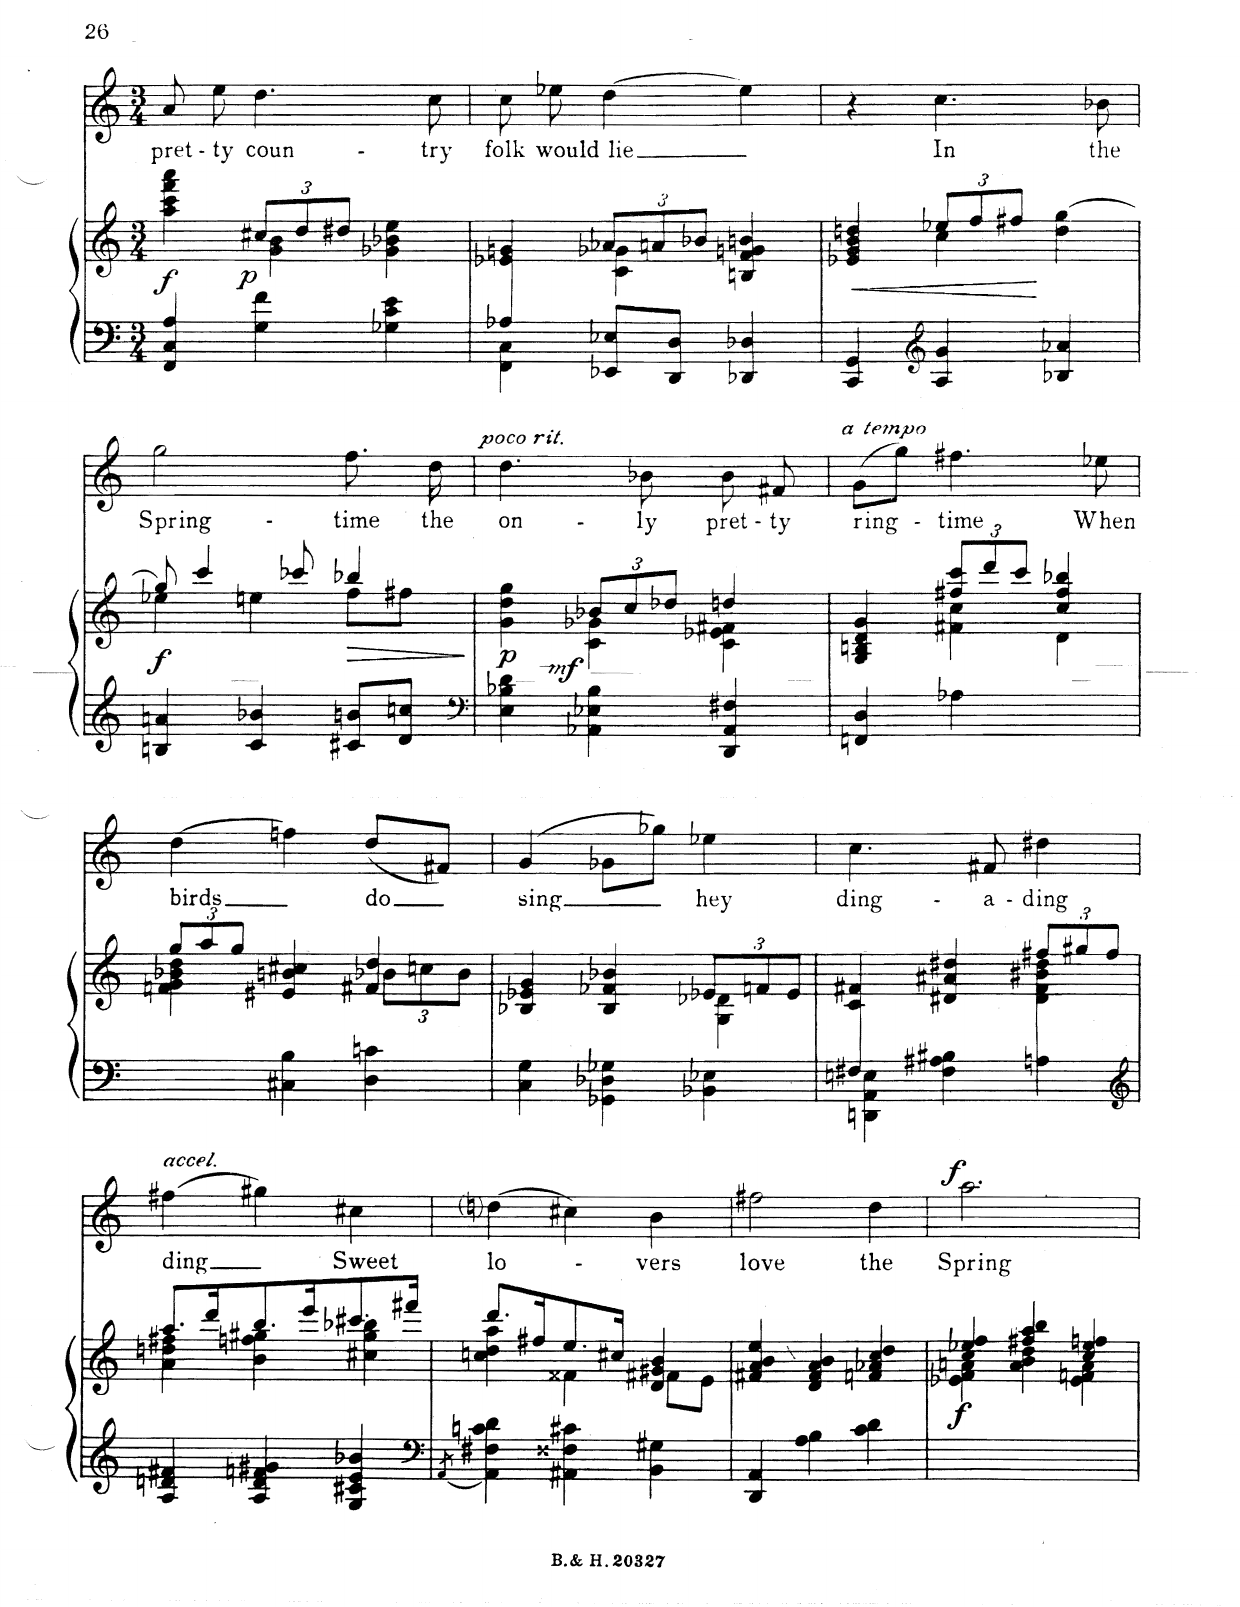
**kern	**kern	**dynam	**kern	**text	**dynam
*part2	*part2	*part2	*part1	*part1	*part1
*staff3	*staff2	*staff2/3	*staff1	*staff1	*staff1
*I"Piano	*	*	*I"Voice	*	*
*I'Pno	*	*	*	*	*
*clefF4	*clefG2	*	*clefG2	*	*
*k[]	*k[]	*	*k[]	*	*
*M3/4	*M3/4	*	*M3/4	*	*
=24	=24	=24	=24	=24	=24
*	*^	*	*	*	*
!	!	!	!LO:DY:b	!	!	!
!	!	!	!LO:DY:n=1:b	!	!	!
!	!	!	!LO:DY:n=2:b	!	!	!
!	!	!	!LO:DY:n=3:b	!	!	!
4FF/ 4C/ 4A/	4aa\ 4ccc\ 4fff\ 4aaa\	4ryy	f f f f	8a/	pret-	.
.	.	.	.	8ee\	-ty	.
*	*Xbrackettup	*	*	*	*	*
!	!	!	!LO:DY:n=4:b	!	!	!
4G\ 4f\	12cc#X/L	4g\ 4b\	p	4.dd\	coun-	.
.	12dd/	.	.	.	.	.
.	12dd#X/J	.	.	.	.	.
4G-X\ 4c\ 4e\	4g-X\ 4b-X\ 4ee\	4ryy	.	.	.	.
.	.	.	.	8cc\	-try	.
=25	=25	=25	=25	=25	=25	=25
*^	*	*	*	*	*	*
4A-X\	4FF\ 4C\	4e-X/ 4gn/	4ryy	.	8cc\	folk	.
.	.	.	.	.	8ee-X\	would	.
2ryy	8EE-X/ 8E-X/L	12a-X/L	4c\ 4g-X\	.	(4dd\	lie	.
.	.	12an/	.	.	.	.	.
.	8DD/ 8D/J	.	.	.	.	.	.
.	.	12b-X/J	.	.	.	.	.
.	4DD-X/ 4D-X/	4Bn/ 4f/ 4gn/ 4bn/	4ryy	.	4ee-\)	.	.
=26	=26	=26	=26	=26	=26	=26	=26
!	!	!	!	!LO:HP:b	!	!	!
*v	*v	*	*	*	*	*	*
4CC/ 4GG/	4e-X/ 4g/ 4b/ 4ddn/	4ryy	<	4r	.	.
*clefG2	*	*	*	*	*	*
4A/ 4g/	12ee-X/L	4cc\	.	4.cc\	In	.
.	12ff/	.	.	.	.	.
.	12ff#X/J	.	.	.	.	.
4B-X/ 4a-X/	4dd\ [>4gg\	4ryy	[	.	.	.
.	.	.	.	8b-X\	the	.
=27	=27	=27	=27	=27	=27	=27
!	!	!	!LO:DY:b	!	!	!
4Bn/ 4an/	8gg/]	4ee-X\	f	2gg\	Spring-	.
.	4ccc/	.	.	.	.	.
4c/ 4b-X/	.	4een\	.	.	.	.
.	8ccc-X/	.	.	.	.	.
!	!	!	!LO:HP:b	!	!	!
8c#X/ 8bn/L	4bb-X/	8ff\L	>	8.ff\	-time	.
8d/ 8ccn/J	.	8ff#X\J	.	.	.	.
.	.	.	.	16dd\	the	.
*	*v	*v	*	*	*	*
.	.	]	.	.	.
=28	=28	=28	=28	=28	=28
*clefF4	*	*	*	*	*
*	*^	*	*	*	*
!	!	!	!	!LO:TX:a:i:t=poco rit.	!	!
!	!	!	!LO:DY:b	!	!	!
4E\ 4B-X\ 4d\	4g\ 4dd\ 4gg\	4ryy	p	4.dd\	on-	.
!	!	!	!LO:DY:b	!	!	!
4AA-X\ 4E-X\ 4B-\	12b-X/L	4c\ 4g-X\	mf	.	.	.
.	12cc/	.	.	.	.	.
.	.	.	.	8b-X\	-ly	.
.	12dd-X/J	.	.	.	.	.
4DD/ 4AA-/ 4F#X/	4ddn/	4c\ 4e-X\ 4f#X\	.	8b-\	pret-	.
.	.	.	.	8f#X/	-ty	.
=29	=29	=29	=29	=29	=29	=29
*	*	*^	*	*	*	*
!	!	!	!	!	!LO:TX:a:i:t=a tempo	!	!
4FFn/ 4D/	4G/ 4Bn/ 4d/ 4g/	4ryy	2ryy	.	(8g\L	ring-	.
.	.	.	.	.	8gg\J)	.	.
4A-X\	12ff#X/ 12ccc/L	4f#X\ 4cc\	.	.	4.ff#X\	-time	.
.	12ddd/	.	.	.	.	.	.
.	12ccc/J	.	.	.	.	.	.
4ryy	4cc/ 4ff#/ 4bb-X/	4ryy	4d\	.	.	.	.
.	.	.	.	.	8ee-X\	When	.
=30	=30	=30	=30	=30	=30	=30	=30
4ryy	12gg/L	2ryy	4f\ 4g\ 4b-X\ 4dd\	.	(4dd\	birds	.
.	12aa/	.	.	.	.	.	.
.	12gg/J	.	.	.	.	.	.
4C#X\ 4B\	4e#X/ 4bn/ 4cc#X/	.	2ryy	.	4ffn\)	.	.
4D\ 4cn\	4f#X/ 4dd/	12b-X\L	.	.	(8dd/L	do	.
.	.	12ccn\	.	.	.	.	.
.	.	.	.	.	8f#X/J)	.	.
.	.	12b-\J	.	.	.	.	.
*	*	*v	*v	*	*	*	*
=31	=31	=31	=31	=31	=31	=31
4C\ 4G\	4B-X/ 4e-X/ 4g/	2ryy	.	(4g/	sing	.
4GG-X\ 4D-X\ 4G-X\	4B-/ 4f-X/ 4b-X/	.	.	8g-X\L	.	.
.	.	.	.	8gg-X\J)	.	.
4BB-X\ 4E-X\	12e-X/L	4G\ 4d-X\	.	4ee-X\	hey	.
.	12fn/	.	.	.	.	.
.	12e-/J	.	.	.	.	.
=32	=32	=32	=32	=32	=32	=32
*^	*	*	*	*	*	*
*	*^	*	*	*	*	*	*
4F#X\	4DDn\ 4AA\ 4En\	2r	4c/ 4f#X/	2ryy	.	4.cc\	ding-	.
2ryy	4F#/ 4A#X/ 4B#X/	.	4d#X/ 4a#X/ 4dd#X/	.	.	.	.	.
.	.	.	.	.	.	8f#X/	-a-	.
.	4ryy	4An\	12ff#X/L	4dn/ 4fn/ 4b#X/ 4ddn/	.	4dd#X\	-ding	.
.	.	.	12gg#X/	.	.	.	.	.
.	.	.	12ff#/J	.	.	.	.	.
*v	*v	*v	*	*	*	*	*	*
=33	=33	=33	=33	=33	=33	=33
*clefG2	*	*	*	*	*	*
!	!	!	!	!LO:TX:a:i:t=accel.	!	!
4A/ 4dn/ 4f#X/	8.aa/L	4a\ 4ddn\ 4ff#X\	.	(4ff#X\	ding	.
.	16ddd/K	.	.	.	.	.
4A/ 4d/ 4fn/ 4g#X/	8.bb/	4b\ 4ffn\ 4gg#X\	.	4gg#X\)	.	.
.	16eee/K	.	.	.	.	.
4G/ 4c#X/ 4e/ 4b-X/	8.ccc#X/	4cc#X\ 4gg#\ 4bb-X\	.	4cc#X\	Sweet	.
.	16fff#X/Jk	.	.	.	.	.
=34	=34	=34	=34	=34	=34	=34
*clefF4	*	*	*	*	*	*
[<8qAA/	.	.	.	.	.	.
4AA\] 4F#X\ 4cn\ 4d\	8.ddd/L	4ccn\ 4dd\ 4aa\	.	(4ddni\	lo-	.
.	16ff#X/K	.	.	.	.	.
4AA#X\ 4F##X\ 4c#X\	8.ee/	4f##X\	.	4cc#X\)	.	.
.	16cc#X/Jk	.	.	.	.	.
4BB\ 4G#X\	4d/ 4g#X/ 4b/	8f#X\L	.	4b\	-vers	.
.	.	8e\J	.	.	.	.
*	*v	*v	*	*	*	*
=35	=35	=35	=35	=35	=35
4DD/ 4AA/	4f#X/ 4a/ 4b/ 4ee/	.	2ff#X\	love	.
4A\ 4B\	4d/ 4f#/ 4a/ 4b/	.	.	.	.
4c\ 4d\	4fn/ 4a-X/ 4cc/ 4dd/	.	4dd\	the	.
=36	=36	=36	=36	=36	=36
*	*^	*	*	*	*
!	!	!	!LO:DY:a=2	!	!	!LO:DY:a
2.ryy	4cc/ 4ee-X/ 4ff/	4e-X\ 4f\ 4an\	f	2.aa\	spring.	f
.	4ff#X/ 4aa/ 4bb/	4a\ 4b\ 4dd\	.	.	.	.
.	4cc/ 4ee-/ 4ffn/	4e-\ 4fn\ 4a\	.	.	.	.
*	*v	*v	*	*	*	*
=	=	=	=	=	=
*-	*-	*-	*-	*-	*-
